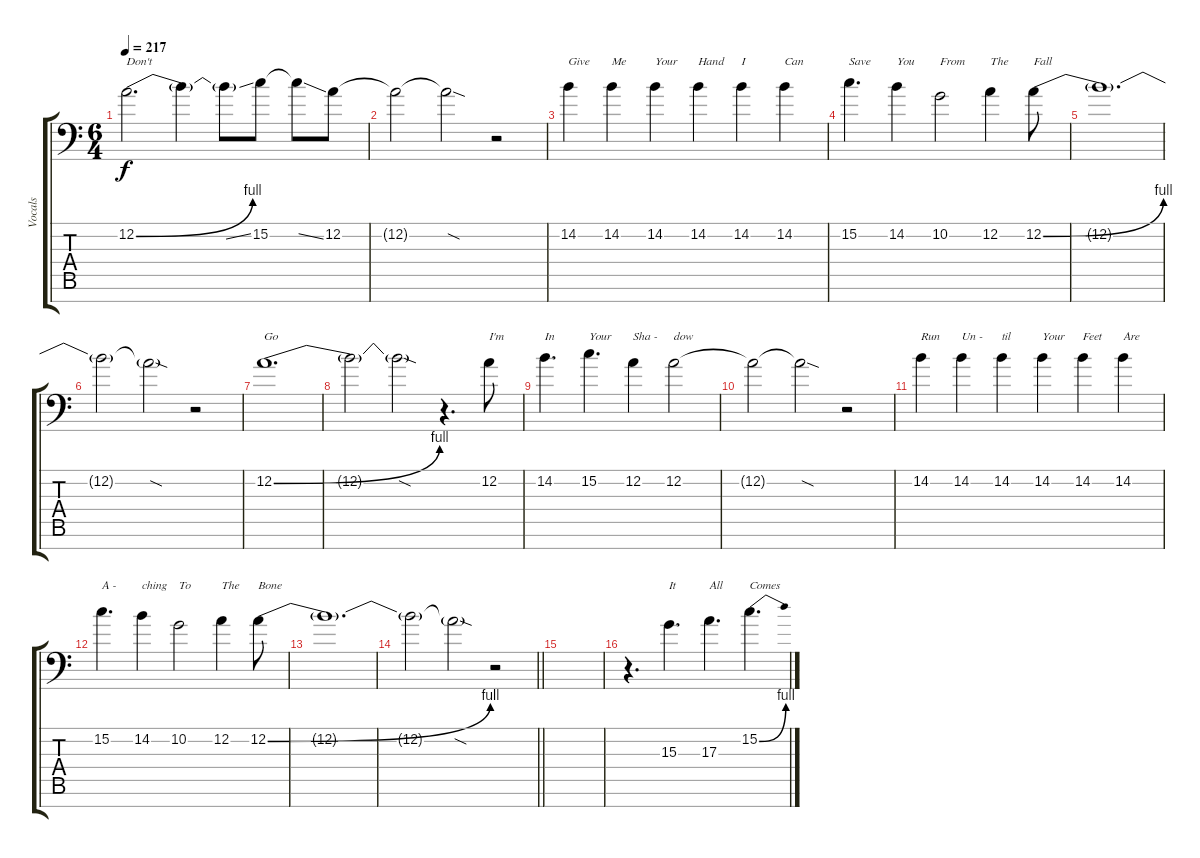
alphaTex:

\track ("Vocals" "Vocals") {instrument bassoon}
\staff {score tabs}
\tuning (D4 A3 E3 D3 A2 E2 A1) {hide}
\ts (6 4)
\tempo 217
\clef f4
\ks c
12.2{be (bend 0 0 60 4)}.2{d txt "Don't" dy f} 12.2{t}.4 12.2{ss t}.8 15.2.8 15.2{ss t}.8 12.2.8 |
12.2{t}.2 12.2{sod t}.2 r.2 |
14.2.4{txt "Give"} 14.2.4{txt "Me"} 14.2.4{txt "Your"} 14.2.4{txt "Hand"} 14.2.4{txt "I"} 14.2.4{txt "Can"} |
15.2.4{d txt "Save"} 14.2.4{txt "You"} 10.2.2{txt "From"} 12.2.4{txt "The "} 12.2{be (bend 0 0 60 4)}.8{txt "Fall"} |
12.2{t}.1{d} |
12.2{t}.2 12.2{sod t}.2 r.2 |
12.2{be (bend 0 0 60 4)}.1{d txt "Go"} |
12.2{t}.2 12.2{sod t}.2 r.4{d} 12.2.8{txt "I'm"} |
14.2.4{d txt "In"} 15.2.4{d txt "Your"} 12.2.4{txt "Sha - "} 12.2.2{txt "dow"} |
12.2{t}.2 12.2{sod t}.2 r.2 |
14.2.4{txt "Run"} 14.2.4{txt "Un - "} 14.2.4{txt "til"} 14.2.4{txt "Your"} 14.2.4{txt "Feet"} 14.2.4{txt "Are"} |
15.2.4{d txt "A - "} 14.2.4{txt "ching"} 10.2.2{txt "To"} 12.2.4{txt "The "} 12.2{be (bend 0 0 60 4)}.8{txt "Bone"} |
12.2{t}.1{d} |
\barLineRight lightlight
12.2{t}.2 12.2{sod t}.2 r.2 |
\section ("" "")
|
r.4{d} 15.3.4{d txt "It"} 17.3.4{d txt "All"} 15.2{be (bend 0 0 60 4)}.4{d txt "Comes"}
